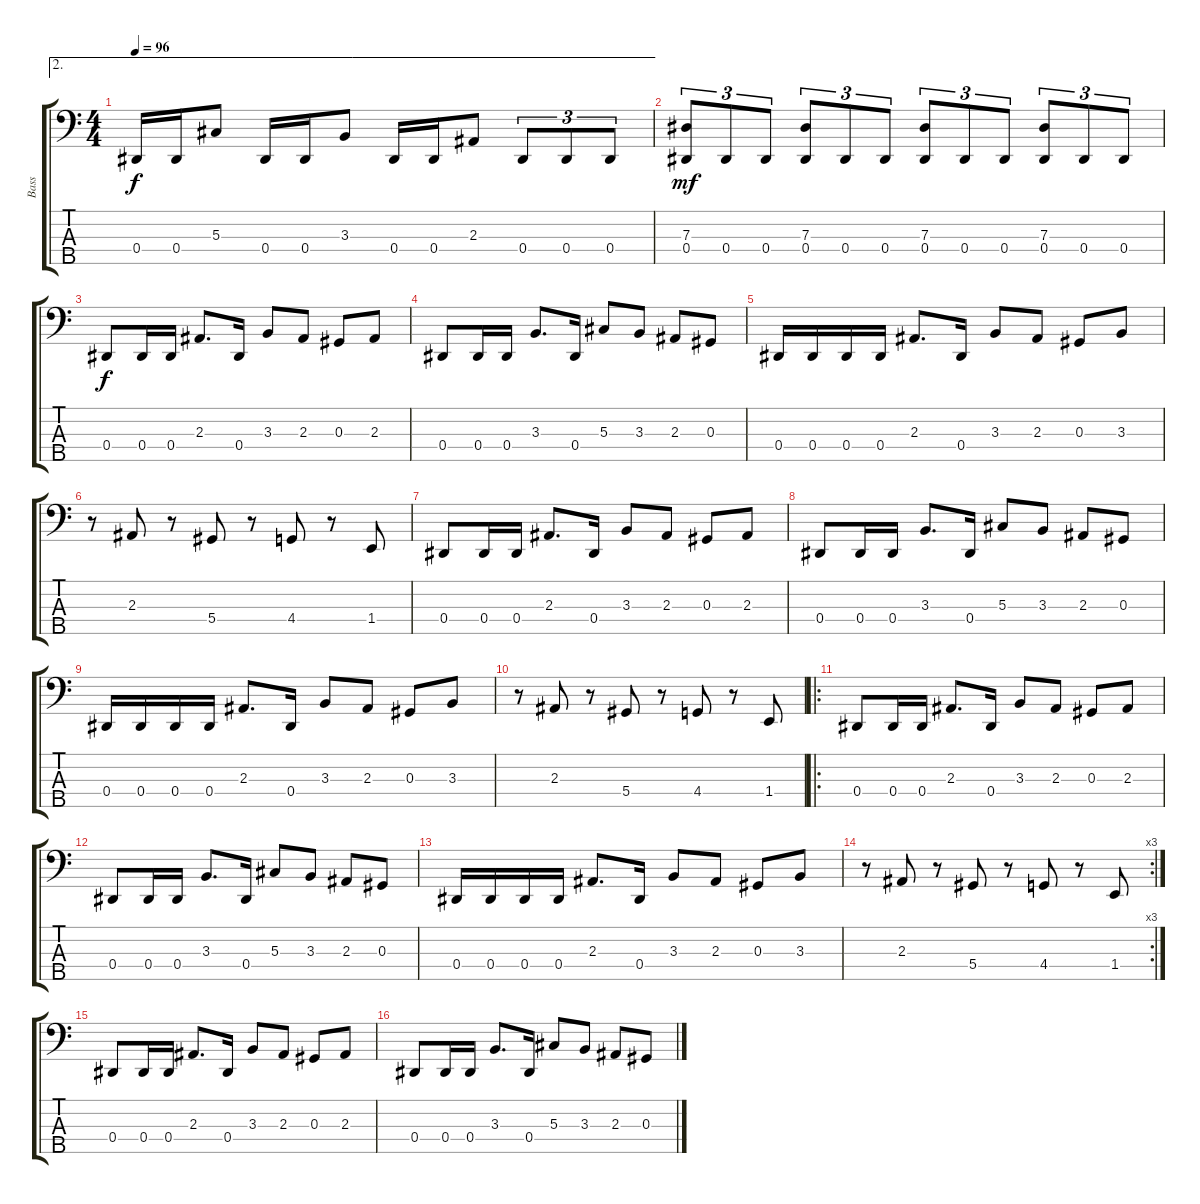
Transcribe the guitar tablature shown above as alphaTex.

\track ("Bass" "Bass") {instrument electricbassfinger bank 177}
\staff {score tabs}
\tuning (Gb2 Db2 Ab1 Eb1 Bb0) {hide}
\ae 2
\ts (4 4)
\tempo 96
\clef f4
\ks c
0.4.16{dy f} 0.4.16 5.3.8 0.4.16 0.4.16 3.3.8 0.4.16 0.4.16 2.3.8 0.4.8{tu (3 2)} 0.4.8{tu (3 2)} 0.4.8{tu (3 2)} |
(7.3 0.4).8{tu (3 2) dy mf} 0.4.8{tu (3 2)} 0.4.8{tu (3 2)} (7.3 0.4).8{tu (3 2)} 0.4.8{tu (3 2)} 0.4.8{tu (3 2)} (7.3 0.4).8{tu (3 2)} 0.4.8{tu (3 2)} 0.4.8{tu (3 2)} (7.3 0.4).8{tu (3 2)} 0.4.8{tu (3 2)} 0.4.8{tu (3 2)} |
0.4.8{dy f} 0.4.16 0.4.16 2.3.8{d} 0.4.16 3.3.8 2.3.8 0.3.8 2.3.8 |
0.4.8 0.4.16 0.4.16 3.3.8{d} 0.4.16 5.3.8 3.3.8 2.3.8 0.3.8 |
0.4.16 0.4.16 0.4.16 0.4.16 2.3.8{d} 0.4.16 3.3.8 2.3.8 0.3.8 3.3.8 |
r.8 2.3.8 r.8 5.4.8 r.8 4.4.8 r.8 1.4.8 |
0.4.8 0.4.16 0.4.16 2.3.8{d} 0.4.16 3.3.8 2.3.8 0.3.8 2.3.8 |
0.4.8 0.4.16 0.4.16 3.3.8{d} 0.4.16 5.3.8 3.3.8 2.3.8 0.3.8 |
0.4.16 0.4.16 0.4.16 0.4.16 2.3.8{d} 0.4.16 3.3.8 2.3.8 0.3.8 3.3.8 |
r.8 2.3.8 r.8 5.4.8 r.8 4.4.8 r.8 1.4.8 |
\ro
0.4.8 0.4.16 0.4.16 2.3.8{d} 0.4.16 3.3.8 2.3.8 0.3.8 2.3.8 |
0.4.8 0.4.16 0.4.16 3.3.8{d} 0.4.16 5.3.8 3.3.8 2.3.8 0.3.8 |
0.4.16 0.4.16 0.4.16 0.4.16 2.3.8{d} 0.4.16 3.3.8 2.3.8 0.3.8 3.3.8 |
\rc 3
r.8 2.3.8 r.8 5.4.8 r.8 4.4.8 r.8 1.4.8 |
0.4.8 0.4.16 0.4.16 2.3.8{d} 0.4.16 3.3.8 2.3.8 0.3.8 2.3.8 |
0.4.8 0.4.16 0.4.16 3.3.8{d} 0.4.16 5.3.8 3.3.8 2.3.8 0.3.8
